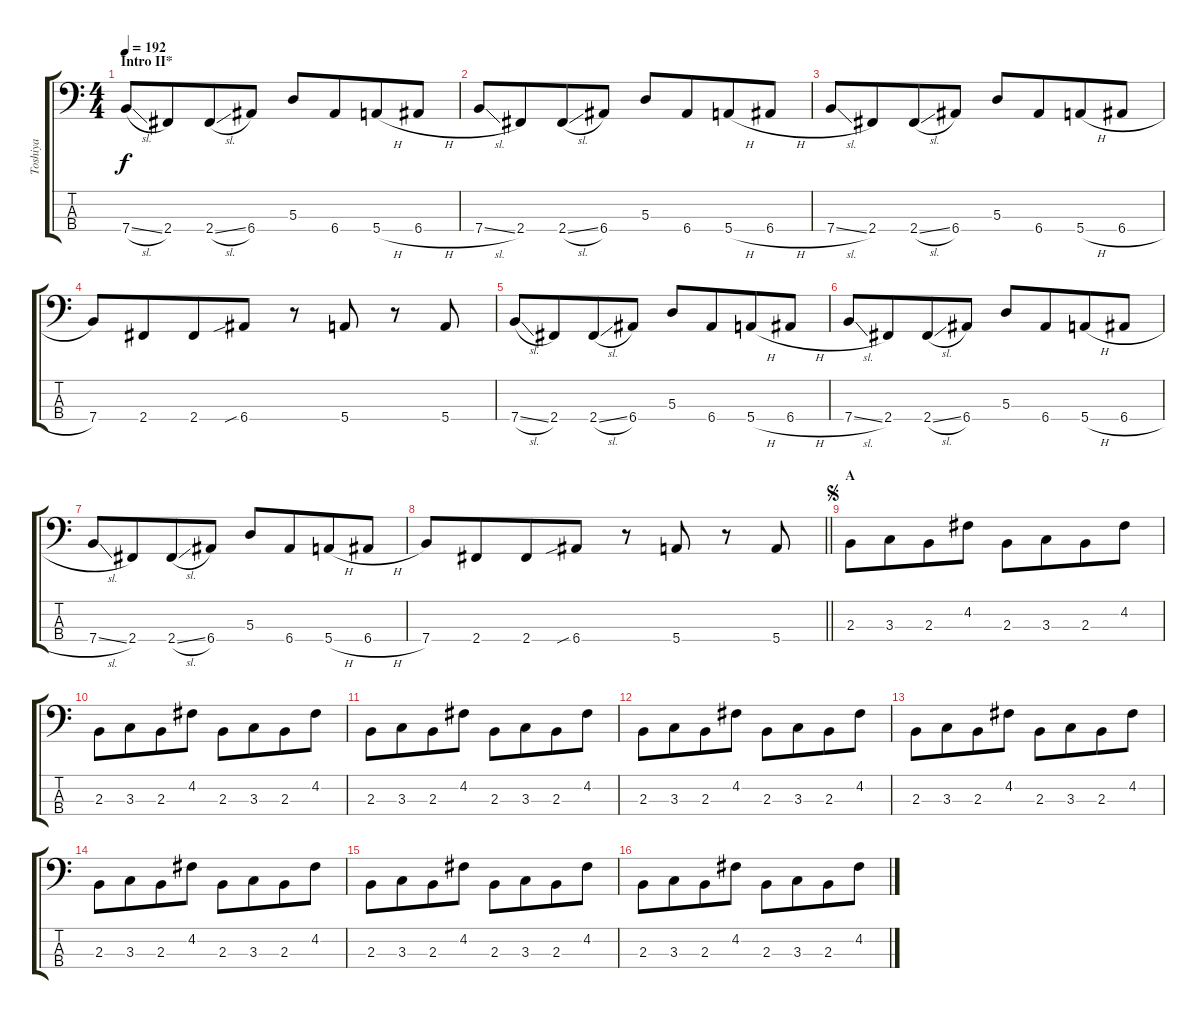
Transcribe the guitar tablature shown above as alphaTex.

\track ("Toshiya" "Toshiya") {instrument electricbassfinger}
\staff {score tabs}
\tuning (G2 D2 A1 E1) {hide}
\ts (4 4)
\section ("" "Intro II*")
\tempo 192
\clef f4
\ks c
7.4{sl}.8{dy f} 2.4.8{beam merge} 2.4{sl}.8 6.4.8 5.3.8 6.4.8{beam merge} 5.4{h}.8 6.4{h}.8 |
7.4{sl}.8 2.4.8{beam merge} 2.4{sl}.8 6.4.8 5.3.8 6.4.8{beam merge} 5.4{h}.8 6.4{h}.8 |
7.4{sl}.8 2.4.8{beam merge} 2.4{sl}.8 6.4.8 5.3.8 6.4.8{beam merge} 5.4{h}.8 6.4{h}.8 |
7.4.8 2.4.8{beam merge} 2.4.8 6.4{sib}.8 r.8 5.4.8 r.8 5.4.8 |
7.4{sl}.8 2.4.8{beam merge} 2.4{sl}.8 6.4.8 5.3.8 6.4.8{beam merge} 5.4{h}.8 6.4{h}.8 |
7.4{sl}.8 2.4.8{beam merge} 2.4{sl}.8 6.4.8 5.3.8 6.4.8{beam merge} 5.4{h}.8 6.4{h}.8 |
7.4{sl}.8 2.4.8{beam merge} 2.4{sl}.8 6.4.8 5.3.8 6.4.8{beam merge} 5.4{h}.8 6.4{h}.8 |
\barLineRight lightlight
7.4.8 2.4.8{beam merge} 2.4.8 6.4{sib}.8 r.8 5.4.8 r.8 5.4.8 |
\section ("" "A")
\jump segno
2.3.8 3.3.8{beam merge} 2.3.8 4.2.8 2.3.8 3.3.8{beam merge} 2.3.8 4.2.8 |
2.3.8 3.3.8{beam merge} 2.3.8 4.2.8 2.3.8 3.3.8{beam merge} 2.3.8 4.2.8 |
2.3.8 3.3.8{beam merge} 2.3.8 4.2.8 2.3.8 3.3.8{beam merge} 2.3.8 4.2.8 |
2.3.8 3.3.8{beam merge} 2.3.8 4.2.8 2.3.8 3.3.8{beam merge} 2.3.8 4.2.8 |
2.3.8 3.3.8{beam merge} 2.3.8 4.2.8 2.3.8 3.3.8{beam merge} 2.3.8 4.2.8 |
2.3.8 3.3.8{beam merge} 2.3.8 4.2.8 2.3.8 3.3.8{beam merge} 2.3.8 4.2.8 |
2.3.8 3.3.8{beam merge} 2.3.8 4.2.8 2.3.8 3.3.8{beam merge} 2.3.8 4.2.8 |
2.3.8 3.3.8{beam merge} 2.3.8 4.2.8 2.3.8 3.3.8{beam merge} 2.3.8 4.2.8
